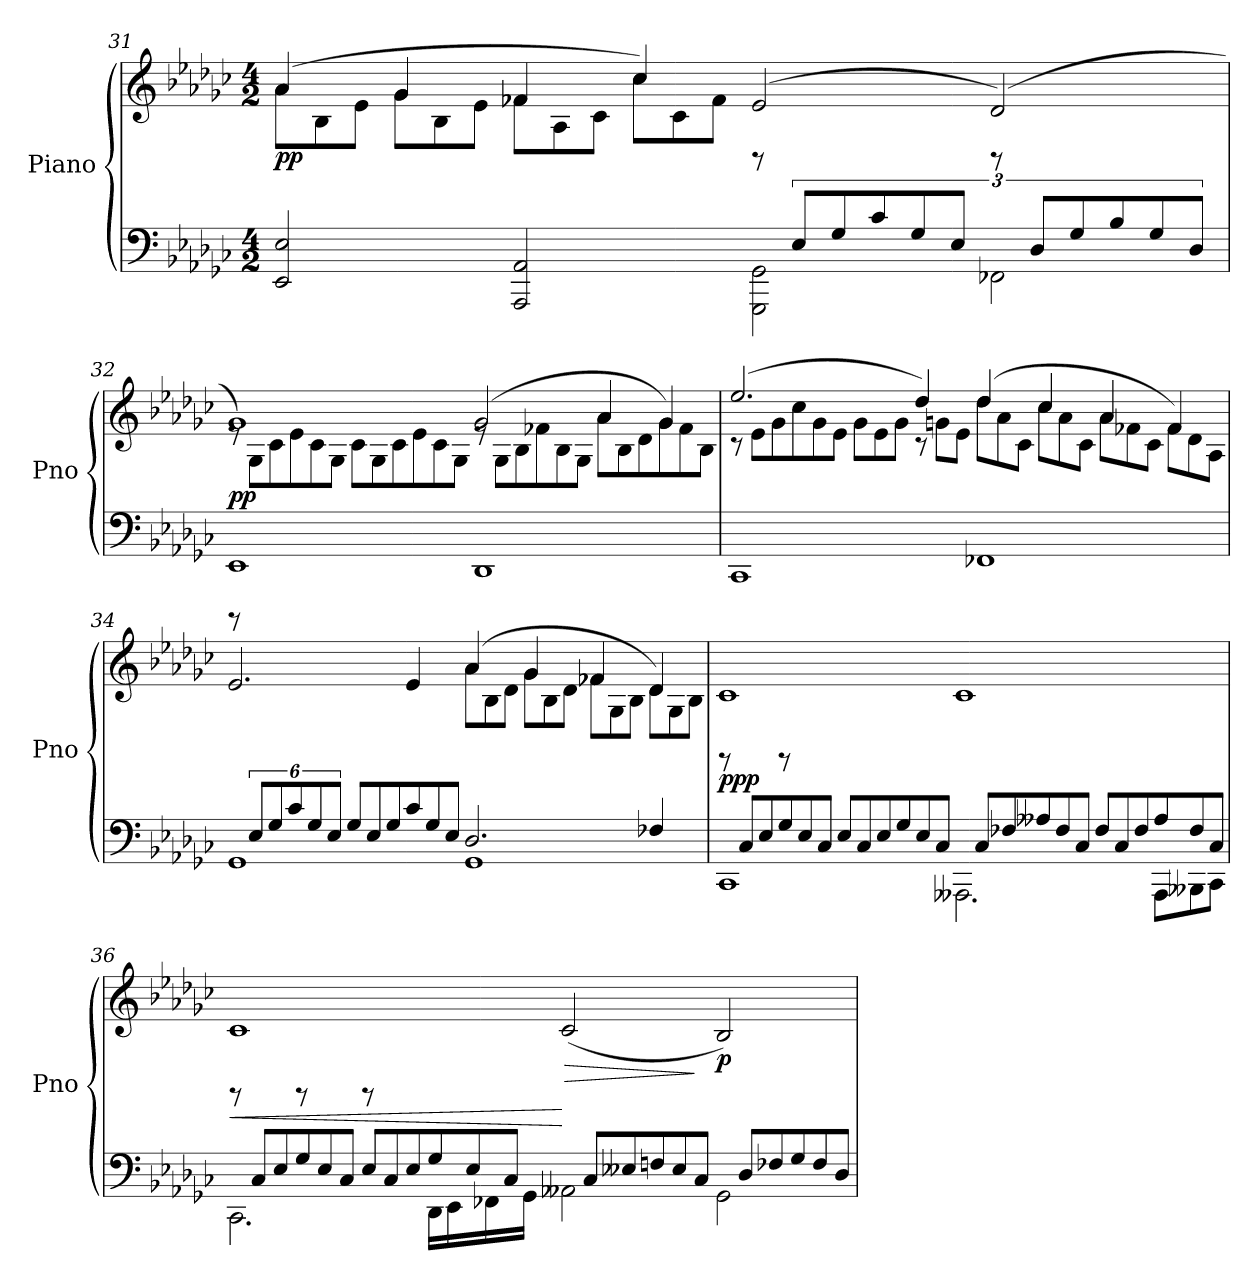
**kern	**kern	**dynam
*part1	*part1	*part1
*staff2	*staff1	*staff1/2
*I"Piano	*	*
*I'Pno	*	*
!!LO:PB:g=z
*clefF4	*clefG2	*
*k[b-e-a-d-g-c-]	*k[b-e-a-d-g-c-]	*
*M4/2	*M4/2	*
=31	=31	=31
*^	*^	*
*	*	*	*Xtuplet	*
!	!	!	!	!LO:DY:b
12%13ryy	2EE-/ 2E-/	(4a-/	12a-\L	pp
.	.	.	12B-\	.
.	.	.	12e-\J	.
.	.	4g-/	12g-\L	.
.	.	.	12B-\	.
.	.	.	12e-\J	.
.	2AAA-/ 2AA-/	4f-X/	12f-\L	.
.	.	.	12A-\	.
.	.	.	12c-\J	.
.	.	4cc-/)	12cc-\L	.
.	.	.	12c-\	.
.	.	.	12f-\J	.
!	!	!	!	!LO:DY:b
.	2GGG-\ 2GG-\	(2e-/	12rBB	other-dynamics
12E-/L	.	.	12%5ryy	.
12G-/	.	.	.	.
12c-/	.	.	.	.
12G-/	.	.	.	.
12E-/J	.	.	.	.
12ryy	2FF-X\	(2d-/)	12rBB	.
12D-/L	.	.	12%5ryy	.
12G-/	.	.	.	.
12B-/	.	.	.	.
12G-/	.	.	.	.
12D-/J	.	.	.	.
*v	*v	*	*	*
=32	=32	=32	=32
!	!	!	!LO:DY:b
1EE-	1g-)	12re	pp
.	.	12G-\L	.
.	.	12c-\	.
.	.	12e-\	.
.	.	12c-\	.
.	.	12G-\J	.
.	.	12c-\L	.
.	.	12G-\	.
.	.	12c-\	.
.	.	12e-\	.
.	.	12c-\	.
.	.	12G-\J	.
1DD-	(2g-/	12re	.
.	.	12G-\L	.
.	.	12B-\	.
.	.	12f-X\	.
.	.	12B-\	.
.	.	12G-\J	.
.	4a-/	12a-\L	.
.	.	12B-\	.
.	.	12d-\	.
.	4g-/)	12g-\	.
.	.	12f-\	.
.	.	12B-\J	.
!!LO:LB:g=z	!!
=33	=33	=33	=33
1CC-	(2.ee-/	12r	.
.	.	12e-\L	.
.	.	12g-\	.
.	.	12cc-\	.
.	.	12g-\	.
.	.	12e-\J	.
.	.	12g-\L	.
.	.	12e-\	.
.	.	12g-\J	.
.	4dd-/)	12r	.
.	.	12gn\L	.
.	.	12e-\J	.
1FF-X	(4dd-/	12dd-\L	.
.	.	12a-\	.
.	.	12c-\J	.
.	4cc-/	12cc-\L	.
.	.	12a-\	.
.	.	12c-\J	.
.	4a-/	12a-\L	.
.	.	12f-X\	.
.	.	12c-\J	.
.	4f-/)	12f-\L	.
.	.	12d-\	.
.	.	12A-\J	.
=34	=34	=34	=34
*^	*	*	*
*	*^	*	*	*
12ryy	1GG-	1ryy	2.e-/	12rccc	.
12E-/L	.	.	.	12%11ryy	.
12G-/	.	.	.	.	.
12c-/	.	.	.	.	.
12G-/	.	.	.	.	.
12E-/J	.	.	.	.	.
*Xtuplet	*	*	*	*	*
12G-/L	.	.	.	.	.
12E-/	.	.	.	.	.
12G-/	.	.	.	.	.
12c-/	.	.	4e-/	.	.
12G-/	.	.	.	.	.
12E-/J	.	.	.	.	.
1ryy	1GG-	2.D-/	(4a-/	12a-\L	.
.	.	.	.	12B-\	.
.	.	.	.	12d-\J	.
.	.	.	4g-/	12g-\L	.
.	.	.	.	12B-\	.
.	.	.	.	12d-\J	.
.	.	.	4f-X/	12f-\L	.
.	.	.	.	12G-\	.
.	.	.	.	12B-\J	.
.	.	4F-X/	4d-/)	12d-\L	.
.	.	.	.	12G-\	.
.	.	.	.	12B-\J	.
*	*v	*v	*	*	*
!!LO:LB:g=z	!!
=35	=35	=35	=35	=35
!	!	!	!	!LO:DY:b
12ryy	1CC-	1c-	12rEE	ppp
12C-/L	.	.	12%11ryy	.
12E-/	.	.	.	.
12G-/	.	.	.	.
12E-/	.	.	.	.
12C-/J	.	.	.	.
12E-/L	.	.	.	.
12C-/	.	.	.	.
12E-/	.	.	.	.
12G-/	.	.	.	.
12E-/	.	.	.	.
12C-/J	.	.	.	.
12ryy	2.AAA--X\	1c-	12rEE	.
12C-/L	.	.	12%11ryy	.
12F-X/	.	.	.	.
12A--X/	.	.	.	.
12F-/	.	.	.	.
12C-/J	.	.	.	.
12F-/L	.	.	.	.
12C-/	.	.	.	.
12F-/	.	.	.	.
12A--/	12AAA--\L	.	.	.
12F-/	12BBB--X\	.	.	.
12C-/J	12CC-\J	.	.	.
=36	=36	=36	=36	=36
!	!	!	!	!LO:HP:b
12ryy	2.CC-\	1c-	12rEE	<
12C-/L	.	.	12%11ryy	.
12E-/	.	.	.	.
12G-/	.	.	.	.
12E-/	.	.	.	.
12C-/J	.	.	.	.
12E-/L	.	.	.	.
12C-/	.	.	.	.
12E-/	.	.	.	.
12G-/	16DD-\LL	.	.	.
.	16EE-\	.	.	.
12E-/	.	.	.	.
.	16FF-X\	.	.	.
12C-/J	.	.	.	.
.	16GG-\JJ	.	.	.
!	!	!	!	!LO:HP:n=1:b
!	!	!	!	!LO:DY:n=1:b=2
!	!	!	!	!LO:DY:n=2:b
12ryy	2AA--X\	(2c-/	12rEE	[ > fz fz
12C-/L	.	.	12%5ryy	.
12E--X/	.	.	.	.
12Fn/	.	.	.	.
12E--/	.	.	.	.
12C-/J	.	.	.	]
!	!	!	!	!LO:DY:n=3:b
12ryy	2GG-\	2B-/)	12rEE	p
12D-/L	.	.	12%5ryy	.
12F-X/	.	.	.	.
12G-/	.	.	.	.
12F-/	.	.	.	.
12D-/J	.	.	.	.
*v	*v	*	*	*
*	*v	*v	*
=	=	=
*-	*-	*-
